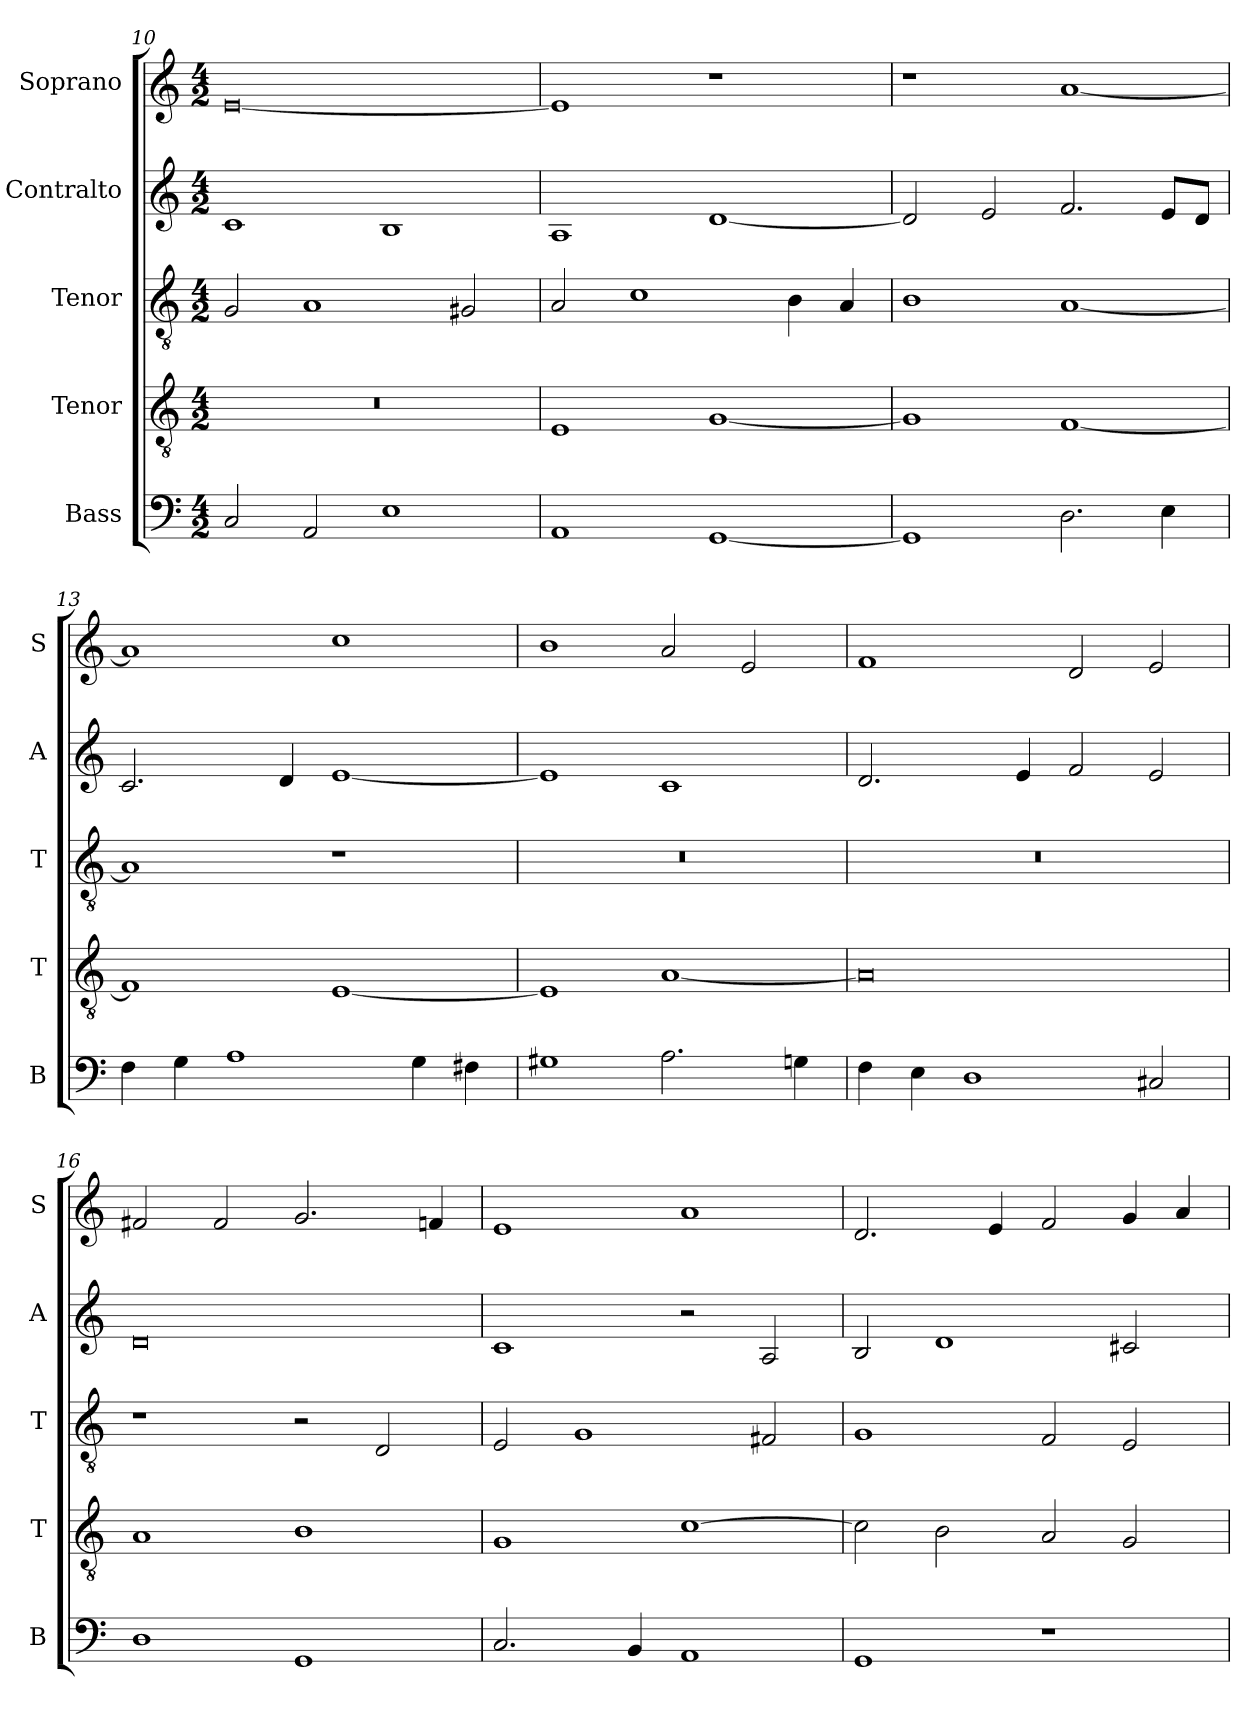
**kern	**kern	**kern	**kern	**kern
*part5	*part4	*part3	*part2	*part1
*staff5	*staff4	*staff3	*staff2	*staff1
*I"Bass	*I"Tenor	*I"Tenor	*I"Contralto	*I"Soprano
*I'B	*I'T	*I'T	*I'A	*I'S
*clefF4	*clefGv2	*clefGv2	*clefG2	*clefG2
*k[]	*k[]	*k[]	*k[]	*k[]
*E:phr	*E:phr	*E:phr	*E:phr	*E:phr
*M4/2	*M4/2	*M4/2	*M4/2	*M4/2
=10	=10	=10	=10	=10
2C	0r	2G	1c	[0e
2AA	.	1A	.	.
1E	.	.	1B	.
.	.	2G#X	.	.
=11	=11	=11	=11	=11
1AA	1E	2A	1A	1e]
.	.	1c	.	.
[1GG	[1G	.	[1d	1r
.	.	4B	.	.
.	.	4A	.	.
=12	=12	=12	=12	=12
1GG]	1G]	1B	2d]	1r
.	.	.	2e	.
2.D	[1F	[1A	2.f	[1a
4E	.	.	8e/L	.
.	.	.	8d/J	.
=13	=13	=13	=13	=13
4F	1F]	1A]	2.c	1a]
4G	.	.	.	.
1A	.	.	.	.
.	.	.	4d	.
.	[1E	1r	[1e	1cc
4G	.	.	.	.
4F#X	.	.	.	.
=14	=14	=14	=14	=14
1G#X	1E]	0r	1e]	1b
2.A	[1A	.	1c	2a
.	.	.	.	2e
4Gn	.	.	.	.
=15	=15	=15	=15	=15
4F	0A]	0r	2.d	1f
4E	.	.	.	.
1D	.	.	.	.
.	.	.	4e	.
.	.	.	2f	2d
2C#X	.	.	2e	2e
=16	=16	=16	=16	=16
1D	1A	1r	0d	2f#X
.	.	.	.	2f#
1GG	1B	2r	.	2.g
.	.	2D	.	.
.	.	.	.	4fn
=17	=17	=17	=17	=17
2.C	1G	2E	1c	1e
.	.	1G	.	.
4BB	.	.	.	.
1AA	[1c	.	2r	1a
.	.	2F#X	2A	.
=18	=18	=18	=18	=18
1GG	2c]	1G	2B	2.d
.	2B	.	1d	.
.	.	.	.	4e
1r	2A	2F	.	2f
.	2G	2E	2c#X	4g
.	.	.	.	4a
=	=	=	=	=
*-	*-	*-	*-	*-
